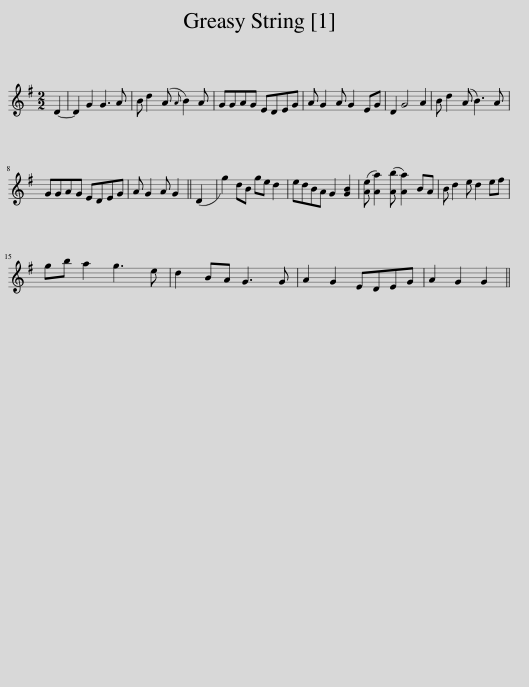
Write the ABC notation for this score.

X:1
L:1/8
M:2/2
I:linebreak $
K:G
V:1 treble
V:1
 D2- | D2 G2 G3 A | B d2 (A{A} B2) A | GGAG EDEG | A G2 A G2 EG | %5
 D2 G4 A2 | B d2 (A B3) A |$ GGAG EDEG | A G2 A G2 || (D2 | %10
 g2) dB ge d2 | edBA G2 [GB]2 | ([Ae] [Aa]2) ([Ab] [Aa]2) BA | B d2 e d2 ef |$ gb a2 g3 e | %15
 d2 BA G3 G | A2 G2 EDEG | A2 G2 G2 || %18
